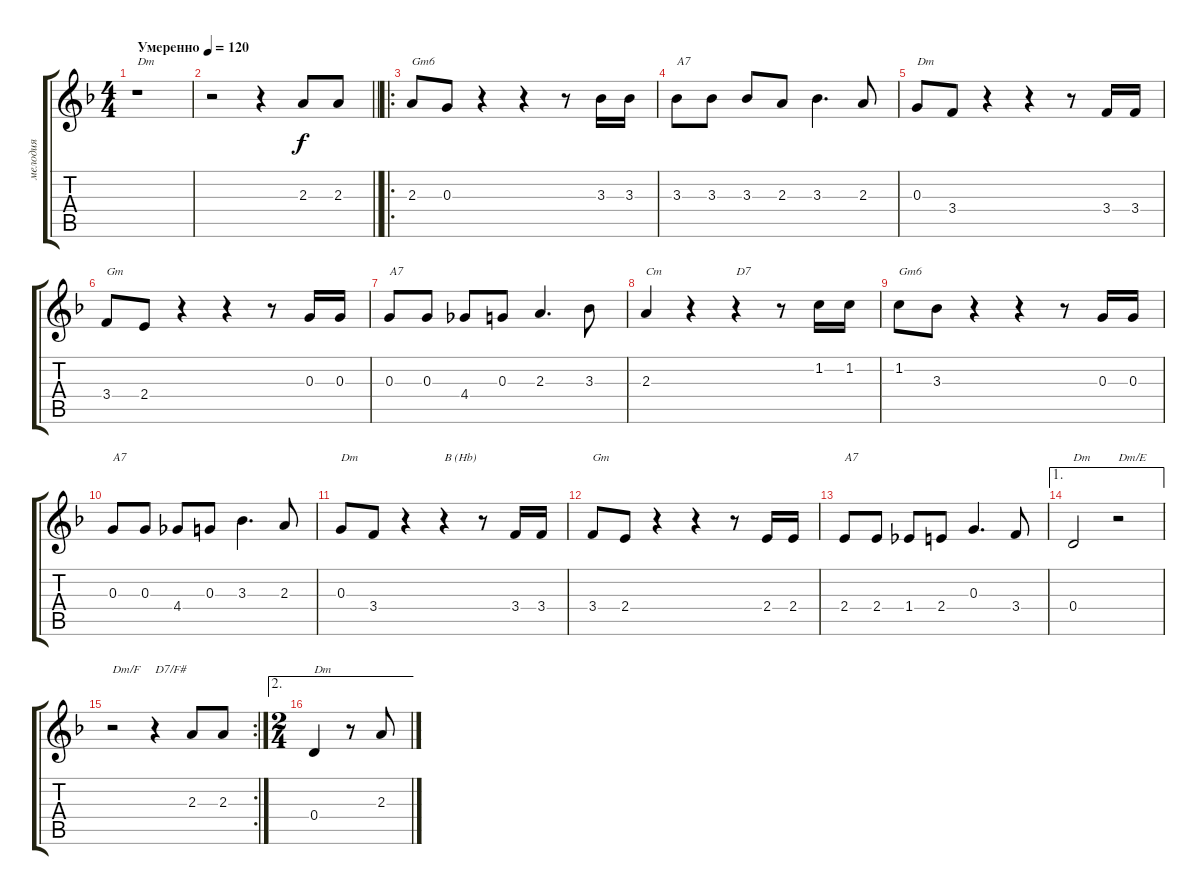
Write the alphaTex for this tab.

\track ("мелодия" "мелодия") {instrument acousticguitarsteel}
\staff {score tabs}
\tuning (E4 B3 G3 D3 A2 E2) {hide}
\ts (4 4)
\tempo (120 "Умеренно")
\clef g2
\ks dminor
r.1{txt "Dm" dy f instrument acousticguitarsteel} |
\barLineRight lightlight
r.2 r.4 2.3.8 2.3.8 |
\ro
2.3.8{txt "Gm6"} 0.3.8 r.4 r.4 r.8 3.3.16 3.3.16 |
3.3.8{txt "A7"} 3.3.8 3.3.8 2.3.8 3.3.4{d} 2.3.8 |
0.3.8{txt "Dm"} 3.4.8 r.4 r.4 r.8 3.4.16 3.4.16 |
3.4.8{txt "Gm"} 2.4.8 r.4 r.4 r.8 0.3.16 0.3.16 |
0.3.8{txt "A7"} 0.3.8 4.4.8 0.3.8 2.3.4{d} 3.3.8 |
2.3.4{txt "Cm"} r.4 r.4{txt "D7"} r.8 1.2.16 1.2.16 |
1.2.8{txt "Gm6"} 3.3.8 r.4 r.4 r.8 0.3.16 0.3.16 |
0.3.8{txt "A7"} 0.3.8 4.4.8 0.3.8 3.3.4{d} 2.3.8 |
0.3.8{txt "Dm"} 3.4.8 r.4 r.4{txt "B (Hb)"} r.8 3.4.16 3.4.16 |
3.4.8{txt "Gm"} 2.4.8 r.4 r.4 r.8 2.4.16 2.4.16 |
2.4.8{txt "A7"} 2.4.8 1.4.8 2.4.8 0.3.4{d} 3.4.8 |
\ae 1
0.4.2{txt "Dm"} r.2{txt "Dm/E"} |
\rc 2
r.2{txt "Dm/F"} r.4{txt "D7/F#"} 2.3.8 2.3.8 |
\ae 2
\ts (2 4)
0.4.4{txt "Dm"} r.8 2.3.8
